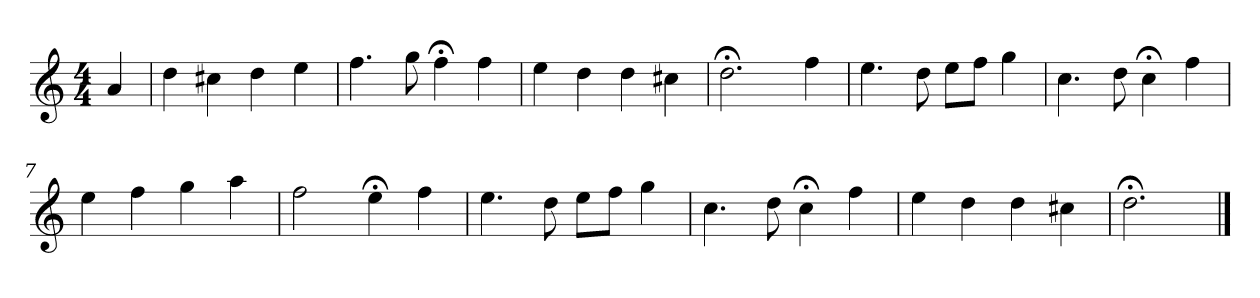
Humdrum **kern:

**kern
*part1
*staff1
*k[]
*D:dor
*M4/4
*MM120
=
4a
=1
4dd
4cc#X
4dd
4ee
=2
4.ff
8gg
4ff;<
4ff
=3
4ee
4dd
4dd
4cc#X
=4
2.dd;<
4ff
=5
4.ee
8dd
8eeL
8ffJ
4gg
=6
4.cc
8dd
4cc;<
4ff
=7
4ee
4ff
4gg
4aa
=8
2ff
4ee;<
4ff
=9
4.ee
8dd
8eeL
8ffJ
4gg
=10
4.cc
8dd
4cc;<
4ff
=11
4ee
4dd
4dd
4cc#X
=12
2.dd;<
==
*-
